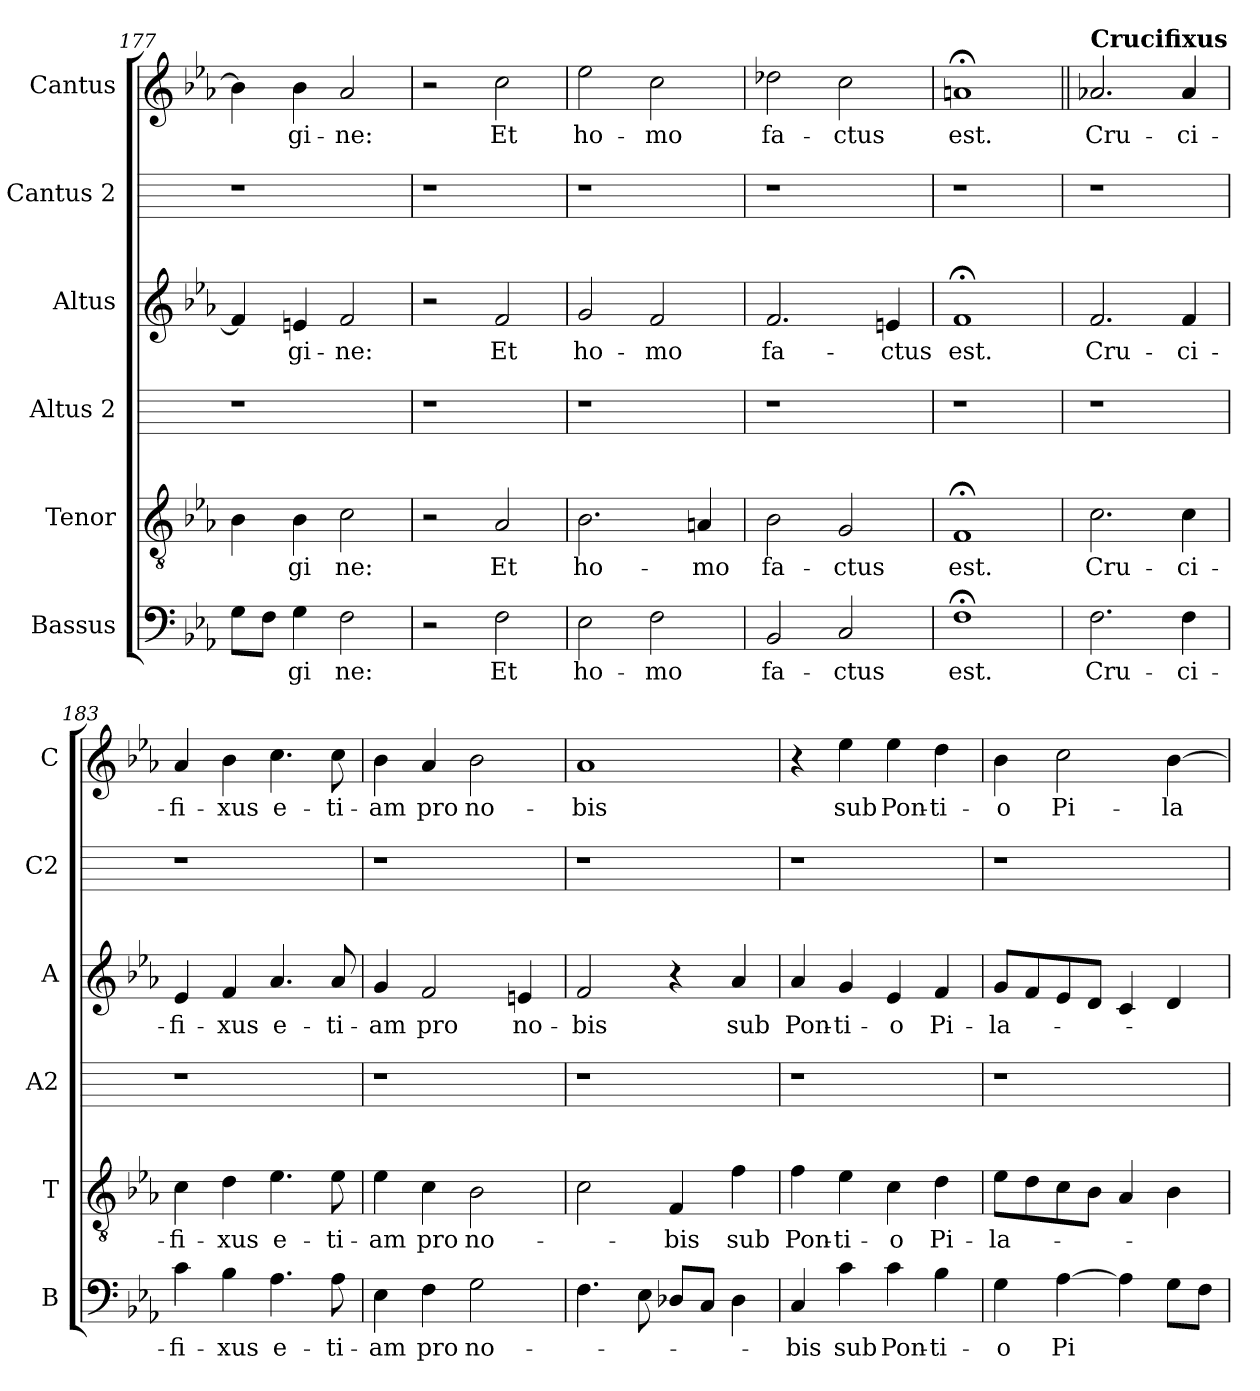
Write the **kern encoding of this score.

**kern	**text	**kern	**text	**kern	**kern	**text	**kern	**kern	**text
*part6	*part6	*part5	*part5	*part4	*part3	*part3	*part2	*part1	*part1
*staff6	*staff6	*staff5	*staff5	*staff4	*staff3	*staff3	*staff2	*staff1	*staff1
*I"Bassus	*	*I"Tenor	*	*I"Altus 2	*I"Altus	*	*I"Cantus 2	*I"Cantus	*
*I'B	*	*I'T	*	*I'A2	*I'A	*	*I'C2	*I'C	*
*clefF4	*	*clefGv2	*	*	*clefG2	*	*	*clefG2	*
*k[b-e-a-]	*	*k[b-e-a-]	*	*	*k[b-e-a-]	*	*	*k[b-e-a-]	*
*E-:	*	*E-:	*	*	*E-:	*	*	*E-:	*
=177	=177	=177	=177	=177	=177	=177	=177	=177	=177
8G\L	.	4B-\	.	1r	4f/]	.	1r	4b-\]	.
8F\J	.	.	.	.	.	.	.	.	.
!	!LO:LY:b:cj	!	!LO:LY:b:cj	!	!	!LO:LY:b:cj	!	!	!LO:LY:b:cj
4G\	gi	4B-\	gi	.	4en/	-gi-	.	4b-\	-gi-
!	!LO:LY:b:cj	!	!LO:LY:b:cj	!	!	!LO:LY:b:cj	!	!	!LO:LY:b:cj
2F\	ne:	2c\	ne:	.	2f/	-ne:	.	2a-/	-ne:
!!LO:LB:g=z
=178	=178	=178	=178	=178	=178	=178	=178	=178	=178
2r	.	2r	.	1r	2r	.	1r	2r	.
!	!LO:LY:b:cj	!	!LO:LY:b:cj	!	!	!LO:LY:b:cj	!	!	!LO:LY:b:cj
2F\	Et	2A-/	Et	.	2f/	Et	.	2cc\	Et
=179	=179	=179	=179	=179	=179	=179	=179	=179	=179
!	!LO:LY:b:cj	!	!LO:LY:b:cj	!	!	!LO:LY:b:cj	!	!	!LO:LY:b:cj
2E-\	ho-	2.B-\	ho-	1r	2g/	ho-	1r	2ee-\	ho-
!	!LO:LY:b:cj	!	!	!	!	!LO:LY:b:cj	!	!	!LO:LY:b:cj
2F\	-mo	.	.	.	2f/	-mo	.	2cc\	-mo
!	!	!	!LO:LY:b:cj	!	!	!	!	!	!
.	.	4An/	-mo	.	.	.	.	.	.
=180	=180	=180	=180	=180	=180	=180	=180	=180	=180
!	!LO:LY:b:cj	!	!LO:LY:b:cj	!	!	!LO:LY:b:cj	!	!	!LO:LY:b:cj
2BB-/	fa-	2B-\	fa-	1r	2.f/	fa-	1r	2dd-X\	fa-
!	!LO:LY:b:cj	!	!LO:LY:b:cj	!	!	!	!	!	!LO:LY:b:cj
2C/	-ctus	2G/	-ctus	.	.	.	.	2cc\	-ctus
!	!	!	!	!	!	!LO:LY:b:cj	!	!	!
.	.	.	.	.	4en/	-ctus	.	.	.
=181	=181	=181	=181	=181	=181	=181	=181	=181	=181
!	!LO:LY:b:cj	!	!LO:LY:b:cj	!	!	!LO:LY:b:cj	!	!	!LO:LY:b:cj
1F;<	est.	1F;<	est.	1r	1f;<	est.	1r	1an;<	est.
=182	=182||	=182	=182||	=182	=182	=182||	=182	=182||	=182||
!	!	!	!	!	!	!	!	!LO:TX:a:B:t=Crucifixus	!
!	!LO:LY:b:cj	!	!LO:LY:b:cj	!	!	!LO:LY:b:cj	!	!	!LO:LY:b:cj
2.F\	Cru-	2.c\	Cru-	1r	2.f/	Cru-	1r	2.a-X/	Cru-
!	!LO:LY:b:cj	!	!LO:LY:b:cj	!	!	!LO:LY:b:cj	!	!	!LO:LY:b:cj
4F\	-ci-	4c\	-ci-	.	4f/	-ci-	.	4a-/	-ci-
!!LO:PB:g=z
=183	=183	=183	=183	=183	=183	=183	=183	=183	=183
!	!LO:LY:b:cj	!	!LO:LY:b:cj	!	!	!LO:LY:b:cj	!	!	!LO:LY:b:cj
4c\	-fi-	4c\	-fi-	1r	4e-/	-fi-	1r	4a-/	-fi-
!	!LO:LY:b:cj	!	!LO:LY:b:cj	!	!	!LO:LY:b:cj	!	!	!LO:LY:b:cj
4B-\	-xus	4d\	-xus	.	4f/	-xus	.	4b-\	-xus
!	!LO:LY:b:cj	!	!LO:LY:b:cj	!	!	!LO:LY:b:cj	!	!	!LO:LY:b:cj
4.A-\	e-	4.e-\	e-	.	4.a-/	e-	.	4.cc\	e-
!	!LO:LY:b:cj	!	!LO:LY:b:cj	!	!	!LO:LY:b:cj	!	!	!LO:LY:b:cj
8A-\	-ti-	8e-\	-ti-	.	8a-/	-ti-	.	8cc\	-ti-
=184	=184	=184	=184	=184	=184	=184	=184	=184	=184
!	!LO:LY:b:cj	!	!LO:LY:b:cj	!	!	!LO:LY:b:cj	!	!	!LO:LY:b:cj
4E-\	-am	4e-\	-am	1r	4g/	-am	1r	4b-\	-am
!	!LO:LY:b:cj	!	!LO:LY:b:cj	!	!	!LO:LY:b:cj	!	!	!LO:LY:b:cj
4F\	pro	4c\	pro	.	2f/	pro	.	4a-/	pro
!	!LO:LY:b:cj	!	!LO:LY:b:cj	!	!	!	!	!	!LO:LY:b:cj
2G\	no-	2B-\	no-	.	.	.	.	2b-\	no-
!	!	!	!	!	!	!LO:LY:b:cj	!	!	!
.	.	.	.	.	4en/	no-	.	.	.
=185	=185	=185	=185	=185	=185	=185	=185	=185	=185
!	!	!	!	!	!	!LO:LY:b:cj	!	!	!LO:LY:b:cj
4.F\	.	2c\	.	1r	2f/	-bis	1r	1a-	-bis
8E-\	.	.	.	.	.	.	.	.	.
!	!	!	!LO:LY:b:cj	!	!	!	!	!	!
8D-X/L	.	4F/	-bis	.	4r	.	.	.	.
8C/J	.	.	.	.	.	.	.	.	.
!	!	!	!LO:LY:b:cj	!	!	!LO:LY:b:cj	!	!	!
4D-\	.	4f\	sub	.	4a-/	sub	.	.	.
=186	=186	=186	=186	=186	=186	=186	=186	=186	=186
!	!LO:LY:b:cj	!	!LO:LY:b:cj	!	!	!LO:LY:b:cj	!	!	!
4C/	-bis	4f\	Pon-	1r	4a-/	Pon-	1r	4r	.
!	!LO:LY:b:cj	!	!LO:LY:b:cj	!	!	!LO:LY:b:cj	!	!	!LO:LY:b:cj
4c\	sub	4e-\	-ti-	.	4g/	-ti-	.	4ee-\	sub
!	!LO:LY:b:cj	!	!LO:LY:b:cj	!	!	!LO:LY:b:cj	!	!	!LO:LY:b:cj
4c\	Pon-	4c\	-o	.	4e-/	-o	.	4ee-\	Pon-
!	!LO:LY:b:cj	!	!LO:LY:b:cj	!	!	!LO:LY:b:cj	!	!	!LO:LY:b:cj
4B-\	-ti-	4d\	Pi-	.	4f/	Pi-	.	4dd\	-ti-
!!LO:LB:g=z
=187	=187	=187	=187	=187	=187	=187	=187	=187	=187
!	!LO:LY:b:cj	!	!LO:LY:b:cj	!	!	!LO:LY:b:cj	!	!	!LO:LY:b:cj
4G\	-o	8e-\L	-la-	1r	8g/L	-la-	1r	4b-\	-o
.	.	8d\	.	.	8f/	.	.	.	.
!	!LO:LY:b:cj	!	!	!	!	!	!	!	!LO:LY:b:cj
[>4A-\	Pi	8c\	.	.	8e-/	.	.	2cc\	Pi-
.	.	8B-\J	.	.	8d/J	.	.	.	.
4A-\]	.	4A-/	.	.	4c/	.	.	.	.
!	!	!	!	!	!	!	!	!	!LO:LY:b:cj
8G\L	.	4B-\	.	.	4d/	.	.	[>4b-\	-la-
8F\J	.	.	.	.	.	.	.	.	.
=	=	=	=	=	=	=	=	=	=
*-	*-	*-	*-	*-	*-	*-	*-	*-	*-
